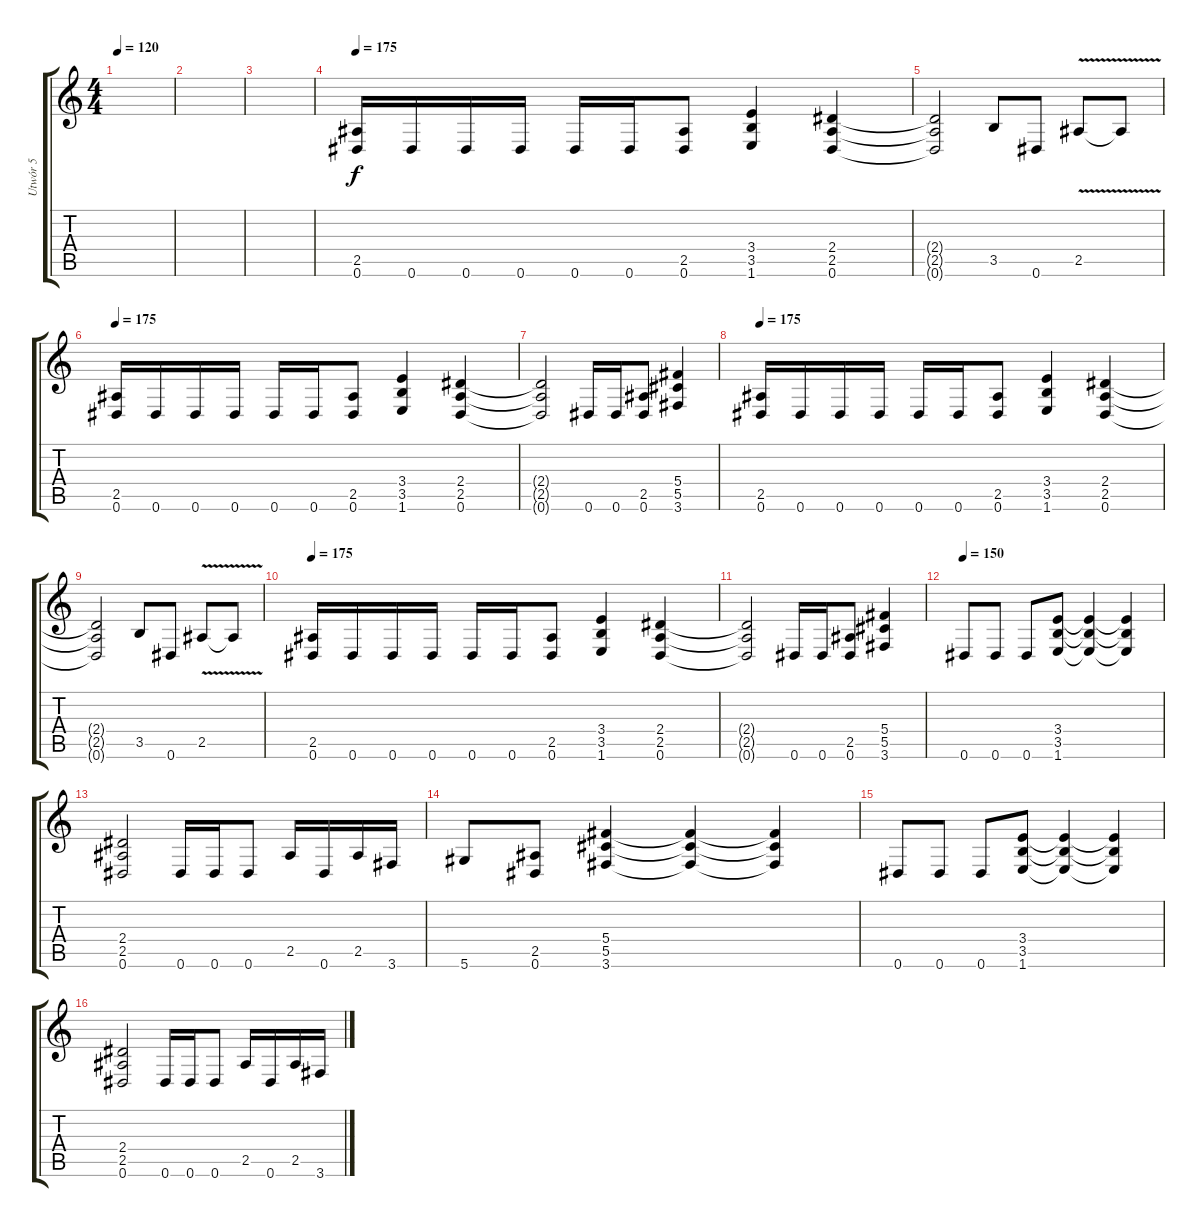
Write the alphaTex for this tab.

\track ("Utwór 5" "Utwór 5") {instrument distortionguitar}
\staff {score tabs}
\tuning (Eb4 Bb3 Gb3 Db3 Ab2 Eb2) {hide}
\ts (4 4)
\tempo 120
\clef g2
\ks c
|
|
|
\tempo 175
(2.5 0.6).16 0.6.16 0.6.16 0.6.16 0.6.16 0.6.16 (2.5 0.6).8 (3.4 3.5 1.6).4 (2.4 2.5 0.6).4 |
(2.4{t} 2.5{t} 0.6{t}).2 3.5.8 0.6.8 2.5{v}.8 2.5{t}.8 |
\tempo 175
(2.5 0.6).16 0.6.16 0.6.16 0.6.16 0.6.16 0.6.16 (2.5 0.6).8 (3.4 3.5 1.6).4 (2.4 2.5 0.6).4 |
(2.4{t} 2.5{t} 0.6{t}).2 0.6.16 0.6.16 (2.5 0.6).8 (5.4 5.5 3.6).4 |
\tempo 175
(2.5 0.6).16 0.6.16 0.6.16 0.6.16 0.6.16 0.6.16 (2.5 0.6).8 (3.4 3.5 1.6).4 (2.4 2.5 0.6).4 |
(2.4{t} 2.5{t} 0.6{t}).2 3.5.8 0.6.8 2.5{v}.8 2.5{t}.8 |
\tempo 175
(2.5 0.6).16 0.6.16 0.6.16 0.6.16 0.6.16 0.6.16 (2.5 0.6).8 (3.4 3.5 1.6).4 (2.4 2.5 0.6).4 |
(2.4{t} 2.5{t} 0.6{t}).2 0.6.16 0.6.16 (2.5 0.6).8 (5.4 5.5 3.6).4 |
\tempo 150
0.6.8 0.6.8 0.6.8 (3.4 3.5 1.6).8 (3.4{t} 3.5{t} 1.6{t}).4 (3.4{t} 3.5{t} 1.6{t}).4 |
(2.4 2.5 0.6).2 0.6.16 0.6.16 0.6.8 2.5.16 0.6.16 2.5.16 3.6.16 |
5.6.8 (2.5 0.6).8 (5.4 5.5 3.6).4 (5.4{t} 5.5{t} 3.6{t}).4 (5.4{t} 5.5{t} 3.6{t}).4 |
0.6.8 0.6.8 0.6.8 (3.4 3.5 1.6).8 (3.4{t} 3.5{t} 1.6{t}).4 (3.4{t} 3.5{t} 1.6{t}).4 |
(2.4 2.5 0.6).2 0.6.16 0.6.16 0.6.8 2.5.16 0.6.16 2.5.16 3.6.16
